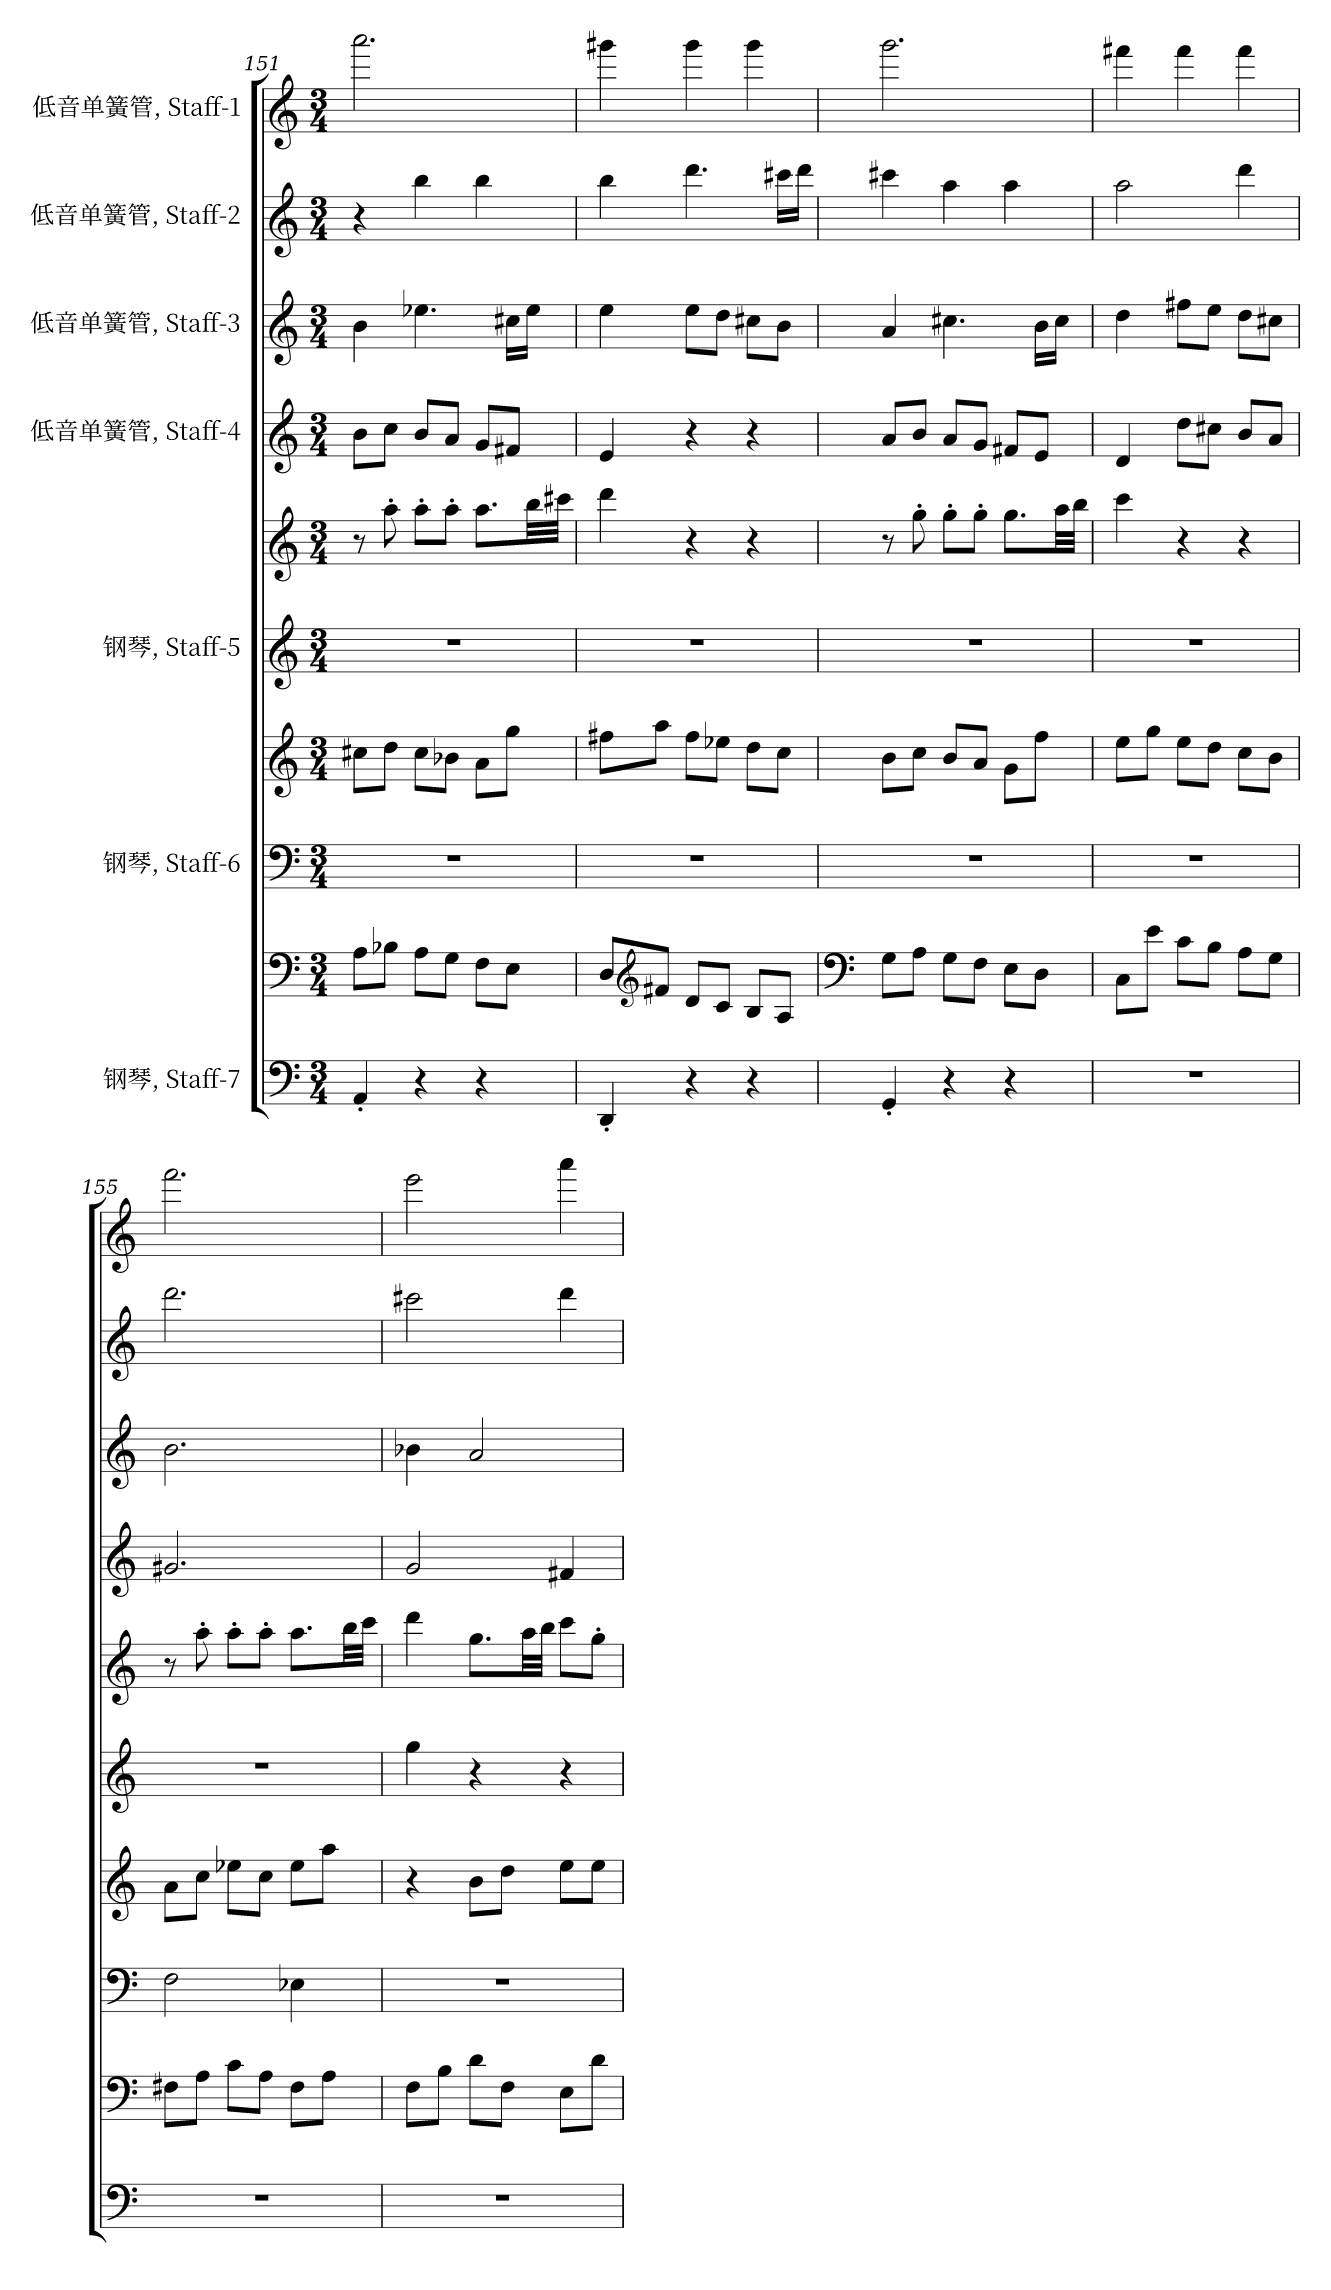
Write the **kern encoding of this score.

**kern	**kern	**kern	**kern	**kern	**kern	**kern	**kern	**kern	**kern
*part7	*part7	*part6	*part6	*part5	*part5	*part4	*part3	*part2	*part1
*staff10	*staff9	*staff8	*staff7	*staff6	*staff5	*staff4	*staff3	*staff2	*staff1
*I"钢琴, Staff-7	*	*I"钢琴, Staff-6	*	*I"钢琴, Staff-5	*	*I"低音单簧管, Staff-4	*I"低音单簧管, Staff-3	*I"低音单簧管, Staff-2	*I"低音单簧管, Staff-1
*clefF4	*clefF4	*clefF4	*clefG2	*clefG2	*clefG2	*clefG2	*clefG2	*clefG2	*clefG2
*	*	*	*	*	*	*ITrd1c2	*ITrd1c2	*ITrd1c2	*ITrd1c2
*k[]	*k[]	*k[]	*k[]	*k[]	*k[]	*k[b-e-]	*k[b-e-]	*k[b-e-]	*k[b-e-]
*M3/4	*M3/4	*M3/4	*M3/4	*M3/4	*M3/4	*M3/4	*M3/4	*M3/4	*M3/4
=151	=151	=151	=151	=151	=151	=151	=151	=151	=151
4AA'/	8A\L	2.r	8cc#X\L	2.r	8r	8a\L	4a\	4r	2.ggg\
.	8B-X\J	.	8dd\J	.	8aa'\	8b-\J	.	.	.
4r	8A\L	.	8cc#\L	.	8aa'\L	8a/L	4.dd-X\	4aa\	.
.	8G\J	.	8b-X\J	.	8aa'\J	8g/J	.	.	.
4r	8F\L	.	8a\L	.	8.aa\L	8f/L	.	4aa\	.
.	8E\J	.	8gg\J	.	.	8en/J	16bn\LL	.	.
.	.	.	.	.	32bb\LL	.	16dd-\JJ	.	.
.	.	.	.	.	32ccc#X\JJJ	.	.	.	.
!!LO:PB:g=z
=152	=152	=152	=152	=152	=152	=152	=152	=152	=152
4DD'/	8D/L	2.r	8ff#X\L	2.r	4ddd\	4d/	4dd\	4aa\	4fff#X\
*	*clefG2	*	*	*	*	*	*	*	*
.	8f#X/J	.	8aa\J	.	.	.	.	.	.
4r	8d/L	.	8ff#\L	.	4r	4r	8dd\L	4.ccc\	4fff#\
.	8c/J	.	8ee-X\J	.	.	.	8cc\J	.	.
4r	8B/L	.	8dd\L	.	4r	4r	8bn\L	.	4fff#\
.	8A/J	.	8cc\J	.	.	.	8a\J	16bbn\LL	.
.	.	.	.	.	.	.	.	16ccc\JJ	.
=153	=153	=153	=153	=153	=153	=153	=153	=153	=153
*	*clefF4	*	*	*	*	*	*	*	*
4GG'/	8G\L	2.r	8b\L	2.r	8r	8g/L	4g/	4bbn\	2.fff\
.	8A\J	.	8cc\J	.	8gg'\	8a/J	.	.	.
4r	8G\L	.	8b/L	.	8gg'\L	8g/L	4.bn\	4gg\	.
.	8F\J	.	8a/J	.	8gg'\J	8f/J	.	.	.
4r	8E\L	.	8g\L	.	8.gg\L	8en/L	.	4gg\	.
.	8D\J	.	8ff\J	.	.	8d/J	16a\LL	.	.
.	.	.	.	.	32aa\LL	.	16b\JJ	.	.
.	.	.	.	.	32bb\JJJ	.	.	.	.
=154	=154	=154	=154	=154	=154	=154	=154	=154	=154
2.r	8C\L	2.r	8ee\L	2.r	4ccc\	4c/	4cc\	2gg\	4eeen\
.	8e\J	.	8gg\J	.	.	.	.	.	.
.	8c\L	.	8ee\L	.	4r	8cc\L	8een\L	.	4eee\
.	8B\J	.	8dd\J	.	.	8bn\J	8dd\J	.	.
.	8A\L	.	8cc\L	.	4r	8a/L	8cc\L	4ccc\	4eee\
.	8G\J	.	8b\J	.	.	8g/J	8bn\J	.	.
!!LO:PB:g=z
=155	=155	=155	=155	=155	=155	=155	=155	=155	=155
2.r	8F#X\L	2F\	8a\L	2.r	8r	2.f#X/	2.a\	2.ccc\	2.eee-\
.	8A\J	.	8cc\J	.	8aa'\	.	.	.	.
.	8c\L	.	8ee-X\L	.	8aa'\L	.	.	.	.
.	8A\J	.	8cc\J	.	8aa'\J	.	.	.	.
.	8F#\L	4E-X\	8ee-\L	.	8.aa\L	.	.	.	.
.	8A\J	.	8aa\J	.	.	.	.	.	.
.	.	.	.	.	32bb\LL	.	.	.	.
.	.	.	.	.	32ccc\JJJ	.	.	.	.
=156	=156	=156	=156	=156	=156	=156	=156	=156	=156
2.r	8F\L	2.r	4r	4gg\	4ddd\	2f/	4a-X\	2bbn\	2ddd\
.	8B\J	.	.	.	.	.	.	.	.
.	8d\L	.	8b\L	4r	8.gg\L	.	2g/	.	.
.	8F\J	.	8dd\J	.	.	.	.	.	.
.	.	.	.	.	32aa\LL	.	.	.	.
.	.	.	.	.	32bb\JJJ	.	.	.	.
.	8E\L	.	8ee\L	4r	8ccc\L	4en/	.	4ccc\	4ggg\
.	8d\J	.	8ee\J	.	8gg'\J	.	.	.	.
=	=	=	=	=	=	=	=	=	=
*-	*-	*-	*-	*-	*-	*-	*-	*-	*-
